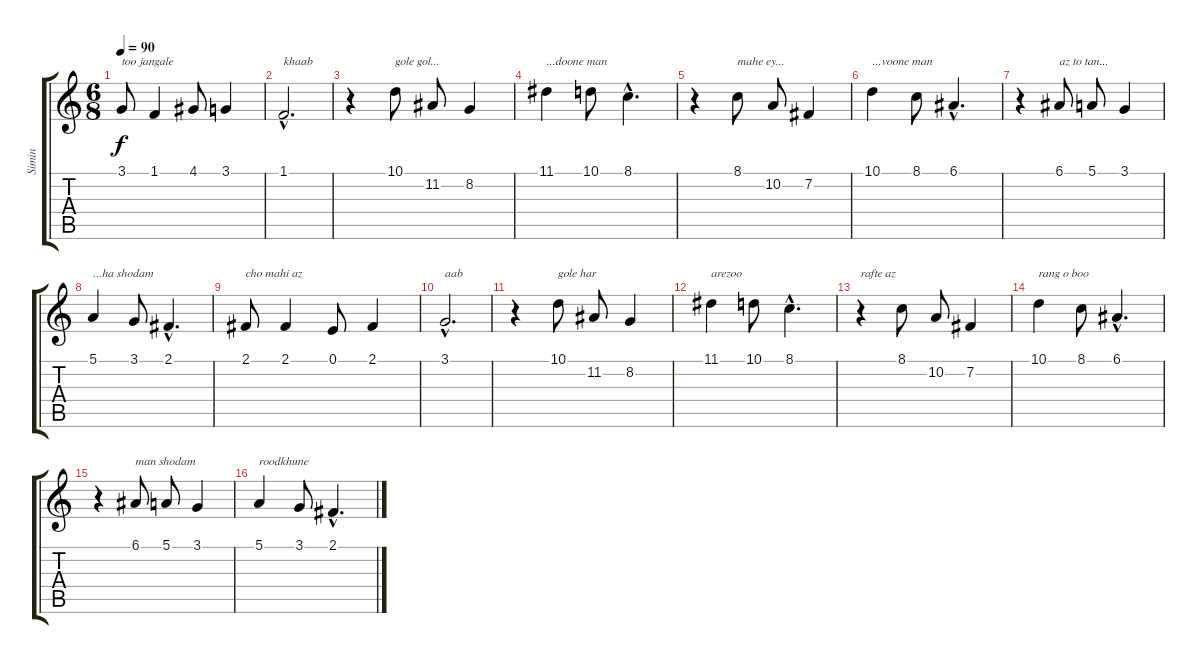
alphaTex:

\track ("Simin" "Simin") {instrument pad1newage}
\staff {score tabs}
\tuning (E4 B3 G3 D3 A2 E2) {hide}
\ts (6 8)
\tempo 90
\clef g2
\ks c
3.1.8{txt "too jangale" dy f} 1.1.4 4.1.8 3.1.4 |
1.1{hac}.2{d txt "khaab"} |
r.4 10.1.8{txt "gole gol..."} 11.2.8 8.2.4 |
11.1.4{txt "...doone man"} 10.1.8 8.1{hac}.4{d} |
r.4 8.1.8{txt "mahe ey..."} 10.2.8 7.2.4 |
10.1.4{txt "...voone man"} 8.1.8 6.1{hac}.4{d} |
r.4 6.1.8{txt "az to tan..."} 5.1.8 3.1.4 |
5.1.4{txt "...ha shodam"} 3.1.8 2.1{hac}.4{d} |
2.1.8{txt "cho mahi az"} 2.1.4 0.1.8 2.1.4 |
3.1{hac}.2{d txt "aab"} |
r.4 10.1.8{txt "gole har"} 11.2.8 8.2.4 |
11.1.4{txt "arezoo"} 10.1.8 8.1{hac}.4{d} |
r.4{txt "rafte az"} 8.1.8 10.2.8 7.2.4 |
10.1.4{txt "rang o boo"} 8.1.8 6.1{hac}.4{d} |
r.4 6.1.8{txt "man shodam"} 5.1.8 3.1.4 |
5.1.4{txt "roodkhune"} 3.1.8 2.1{hac}.4{d}
